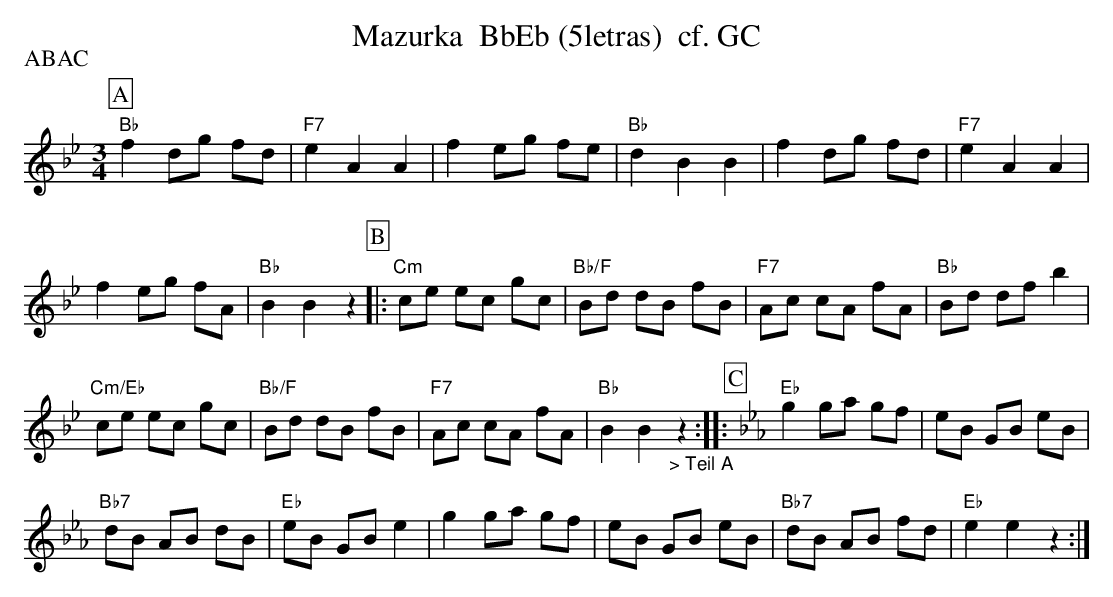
X:1
T:Mazurka  BbEb (5letras)  cf. GC
P:ABAC
M:3/4
L:1/8
K:Bbmaj%%MIDI gchordon
[P:A] "Bb"f2dg fd | "F7"e2A2A2 | f2eg fe | "Bb"d2B2B2 | f2dg fd | "F7"e2A2A2 |
f2eg fA | "Bb"B2B2z2 [P:B] |: "Cm"ce ec gc | "Bb/F"Bd dB fB | "F7"Ac cA fA | "Bb"Bd df b2 |
"Cm/Eb"ce ec gc | "Bb/F"Bd dB fB | "F7"Ac cA fA | "Bb"B2B2"_> Teil A"z2 :: [P:C] [K:Ebmaj] "Eb"g2 ga gf | eB GB eB |
"Bb7"dB AB dB | "Eb"eB GBe2 | g2 ga gf | eB GB eB | "Bb7"dB AB fd | "Eb"e2e2z2 :|
